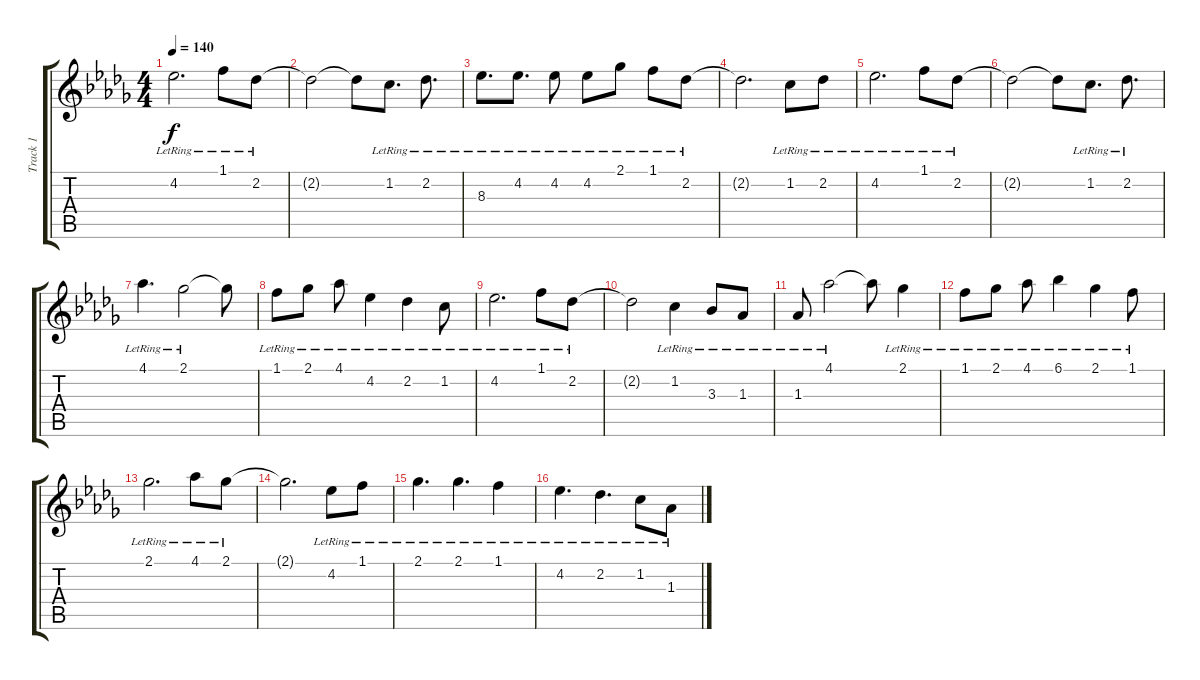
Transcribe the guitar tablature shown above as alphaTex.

\track ("Track 1" "Track 1") {instrument electricbassfinger}
\staff {score tabs}
\tuning (E4 B3 G3 D3 A2 E2) {hide}
\ts (4 4)
\tempo 140
\clef g2
\ks db
4.2{lr}.2{d dy f} 1.1{lr}.8 2.2{lr}.8 |
2.2{t}.2 2.2{t}.8 1.2{lr}.8{d} 2.2{lr}.8{d} |
8.3{lr}.8{d} 4.2{lr}.8{d} 4.2{lr}.8 4.2{lr}.8 2.1{lr}.8 1.1{lr}.8 2.2{lr}.8 |
2.2{t}.2{d} 1.2{lr}.8 2.2{lr}.8 |
4.2{lr}.2{d} 1.1{lr}.8 2.2{lr}.8 |
2.2{t}.2 2.2{t}.8 1.2{lr}.8{d} 2.2{lr}.8{d} |
4.1{lr}.4{d} 2.1{lr}.2 2.1{t}.8 |
1.1{lr}.8 2.1{lr}.8 4.1{lr}.8 4.2{lr}.4 2.2{lr}.4 1.2{lr}.8 |
4.2{lr}.2{d} 1.1{lr}.8 2.2{lr}.8 |
2.2{t}.2 1.2{lr}.4 3.3{lr}.8 1.3{lr}.8 |
1.3{lr}.8 4.1{lr}.2 4.1{t}.8 2.1{lr}.4 |
1.1{lr}.8 2.1{lr}.8 4.1{lr}.8 6.1{lr}.4 2.1{lr}.4 1.1{lr}.8 |
2.1{lr}.2{d} 4.1{lr}.8 2.1{lr}.8 |
2.1{t}.2{d} 4.2{lr}.8 1.1{lr}.8 |
2.1{lr}.4{d} 2.1{lr}.4{d} 1.1{lr}.4 |
4.2{lr}.4{d} 2.2{lr}.4{d} 1.2{lr}.8 1.3{lr}.8
